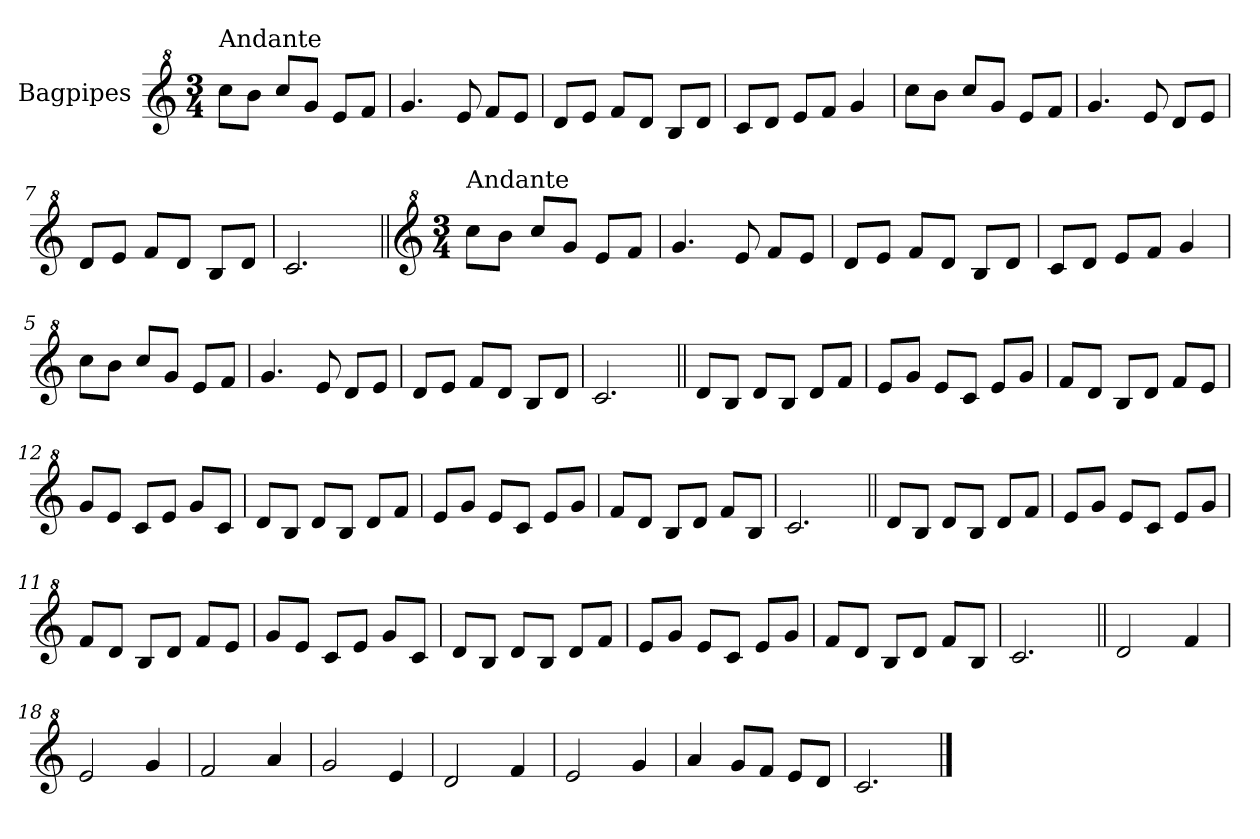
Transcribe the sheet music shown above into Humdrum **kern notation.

**kern
*part1
*staff1
*I"Bagpipes
*I'Bag
*clefG^2
*k[]
*C:
*M3/4
=1
!LO:TX:a:t=Andante
8ccc\L
8bb\J
8ccc/L
8gg/J
8ee/L
8ff/J
=2
4.gg/
8ee/
8ff/L
8ee/J
=3
8dd/L
8ee/J
8ff/L
8dd/J
8b/L
8dd/J
=4
8cc/L
8dd/J
8ee/L
8ff/J
4gg/
=5
8ccc\L
8bb\J
8ccc/L
8gg/J
8ee/L
8ff/J
=6
4.gg/
8ee/
8dd/L
8ee/J
=7
8dd/L
8ee/J
8ff/L
8dd/J
8b/L
8dd/J
=8
2.cc/
=1a||
*clefG^2
*k[]
*C:
*M3/4
!LO:TX:a:t=Andante
8ccc\L
8bb\J
8ccc/L
8gg/J
8ee/L
8ff/J
=2a
4.gg/
8ee/
8ff/L
8ee/J
=3a
8dd/L
8ee/J
8ff/L
8dd/J
8b/L
8dd/J
=4a
8cc/L
8dd/J
8ee/L
8ff/J
4gg/
=5a
8ccc\L
8bb\J
8ccc/L
8gg/J
8ee/L
8ff/J
=6a
4.gg/
8ee/
8dd/L
8ee/J
=7a
8dd/L
8ee/J
8ff/L
8dd/J
8b/L
8dd/J
=8a
2.cc/
!!LO:LB:g=z
=9||
8dd/L
8b/J
8dd/L
8b/J
8dd/L
8ff/J
=10
8ee/L
8gg/J
8ee/L
8cc/J
8ee/L
8gg/J
=11
8ff/L
8dd/J
8b/L
8dd/J
8ff/L
8ee/J
=12
8gg/L
8ee/J
8cc/L
8ee/J
8gg/L
8cc/J
=13
8dd/L
8b/J
8dd/L
8b/J
8dd/L
8ff/J
=14
8ee/L
8gg/J
8ee/L
8cc/J
8ee/L
8gg/J
=15
8ff/L
8dd/J
8b/L
8dd/J
8ff/L
8b/J
=16
2.cc/
!!LO:LB:g=z
=9a||
8dd/L
8b/J
8dd/L
8b/J
8dd/L
8ff/J
=10a
8ee/L
8gg/J
8ee/L
8cc/J
8ee/L
8gg/J
=11a
8ff/L
8dd/J
8b/L
8dd/J
8ff/L
8ee/J
=12a
8gg/L
8ee/J
8cc/L
8ee/J
8gg/L
8cc/J
=13a
8dd/L
8b/J
8dd/L
8b/J
8dd/L
8ff/J
=14a
8ee/L
8gg/J
8ee/L
8cc/J
8ee/L
8gg/J
=15a
8ff/L
8dd/J
8b/L
8dd/J
8ff/L
8b/J
=16a
2.cc/
!!LO:LB:g=z
=17||
2dd/
4ff/
=18
2ee/
4gg/
=19
2ff/
4aa/
=20
2gg/
4ee/
=21
2dd/
4ff/
=22
2ee/
4gg/
=23
4aa/
8gg/L
8ff/J
8ee/L
8dd/J
=24
2.cc/
==
*-
